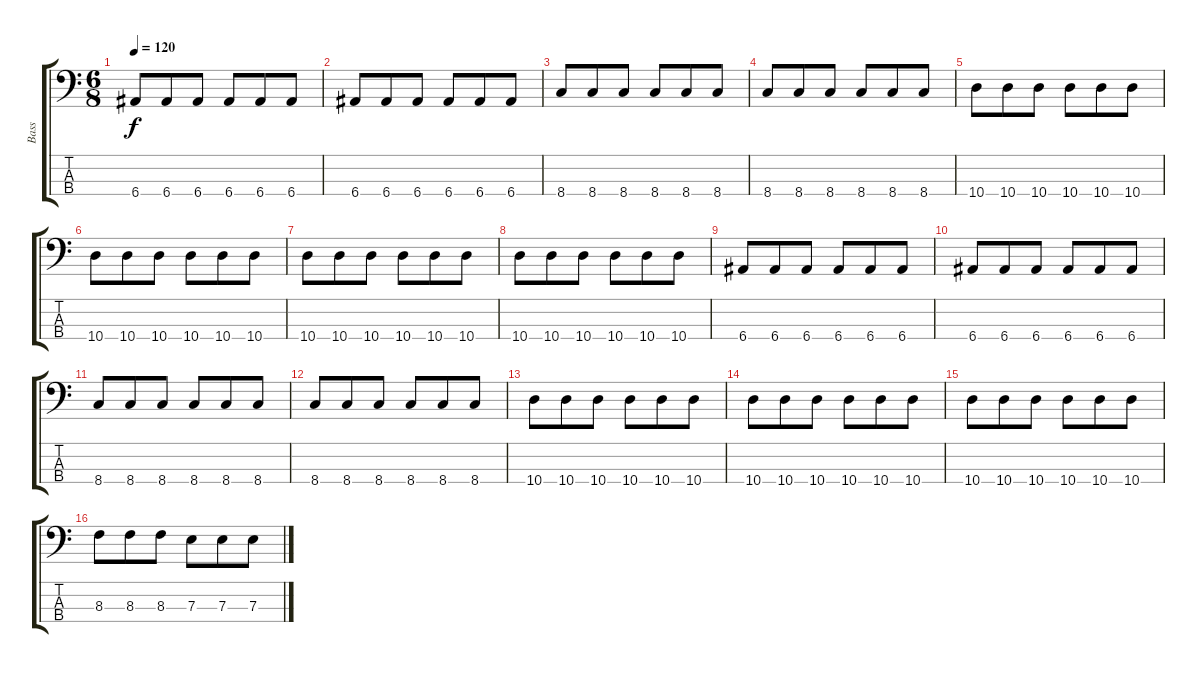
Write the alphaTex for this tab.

\track ("Bass" "Bass") {instrument electricbassfinger}
\staff {score tabs}
\tuning (G2 D2 A1 E1) {hide}
\ts (6 8)
\tempo 120
\clef f4
\ks c
6.4.8{dy f} 6.4.8 6.4.8 6.4.8 6.4.8 6.4.8 |
6.4.8 6.4.8 6.4.8 6.4.8 6.4.8 6.4.8 |
8.4.8 8.4.8 8.4.8 8.4.8 8.4.8 8.4.8 |
8.4.8 8.4.8 8.4.8 8.4.8 8.4.8 8.4.8 |
10.4.8 10.4.8 10.4.8 10.4.8 10.4.8 10.4.8 |
10.4.8 10.4.8 10.4.8 10.4.8 10.4.8 10.4.8 |
10.4.8 10.4.8 10.4.8 10.4.8 10.4.8 10.4.8 |
10.4.8 10.4.8 10.4.8 10.4.8 10.4.8 10.4.8 |
6.4.8 6.4.8 6.4.8 6.4.8 6.4.8 6.4.8 |
6.4.8 6.4.8 6.4.8 6.4.8 6.4.8 6.4.8 |
8.4.8 8.4.8 8.4.8 8.4.8 8.4.8 8.4.8 |
8.4.8 8.4.8 8.4.8 8.4.8 8.4.8 8.4.8 |
10.4.8 10.4.8 10.4.8 10.4.8 10.4.8 10.4.8 |
10.4.8 10.4.8 10.4.8 10.4.8 10.4.8 10.4.8 |
10.4.8 10.4.8 10.4.8 10.4.8 10.4.8 10.4.8 |
8.3.8 8.3.8 8.3.8 7.3.8 7.3.8 7.3.8
